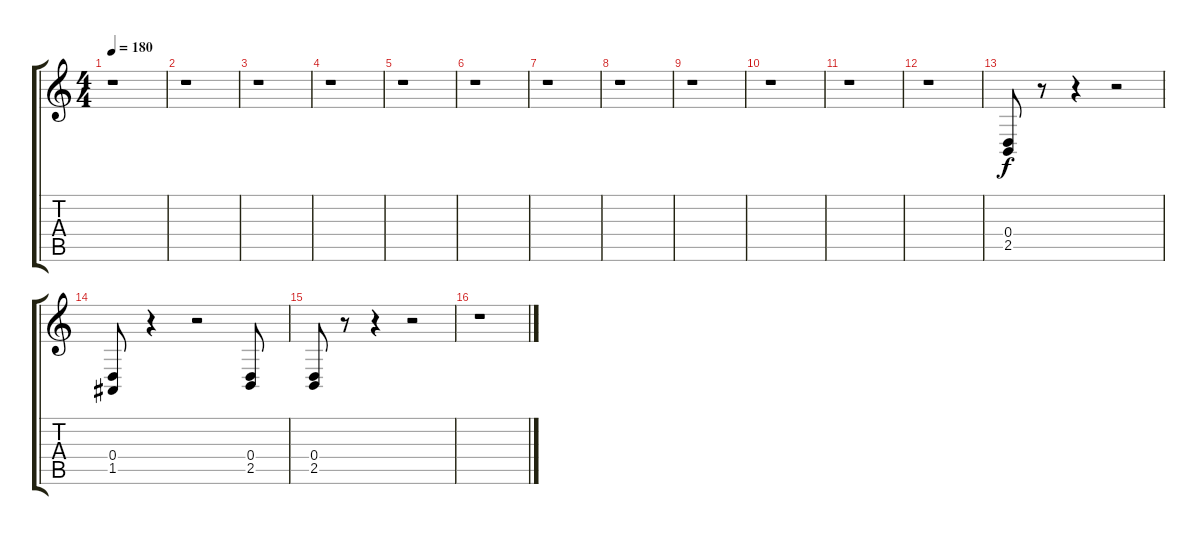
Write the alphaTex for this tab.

\track "" {instrument voiceoohs}
\staff {score tabs}
\tuning (E4 B3 G3 D3 A2 E2) {hide}
\ts (4 4)
\tempo 180
\clef g2
\ks c
r.1{dy f} |
r.1 |
r.1 |
r.1 |
r.1 |
r.1 |
r.1 |
r.1 |
r.1 |
r.1 |
r.1 |
r.1 |
(0.4 2.5).8 r.8 r.4 r.2 |
(0.4 1.5).8 r.4 r.2 (0.4 2.5).8 |
(0.4 2.5).8 r.8 r.4 r.2 |
r.1
